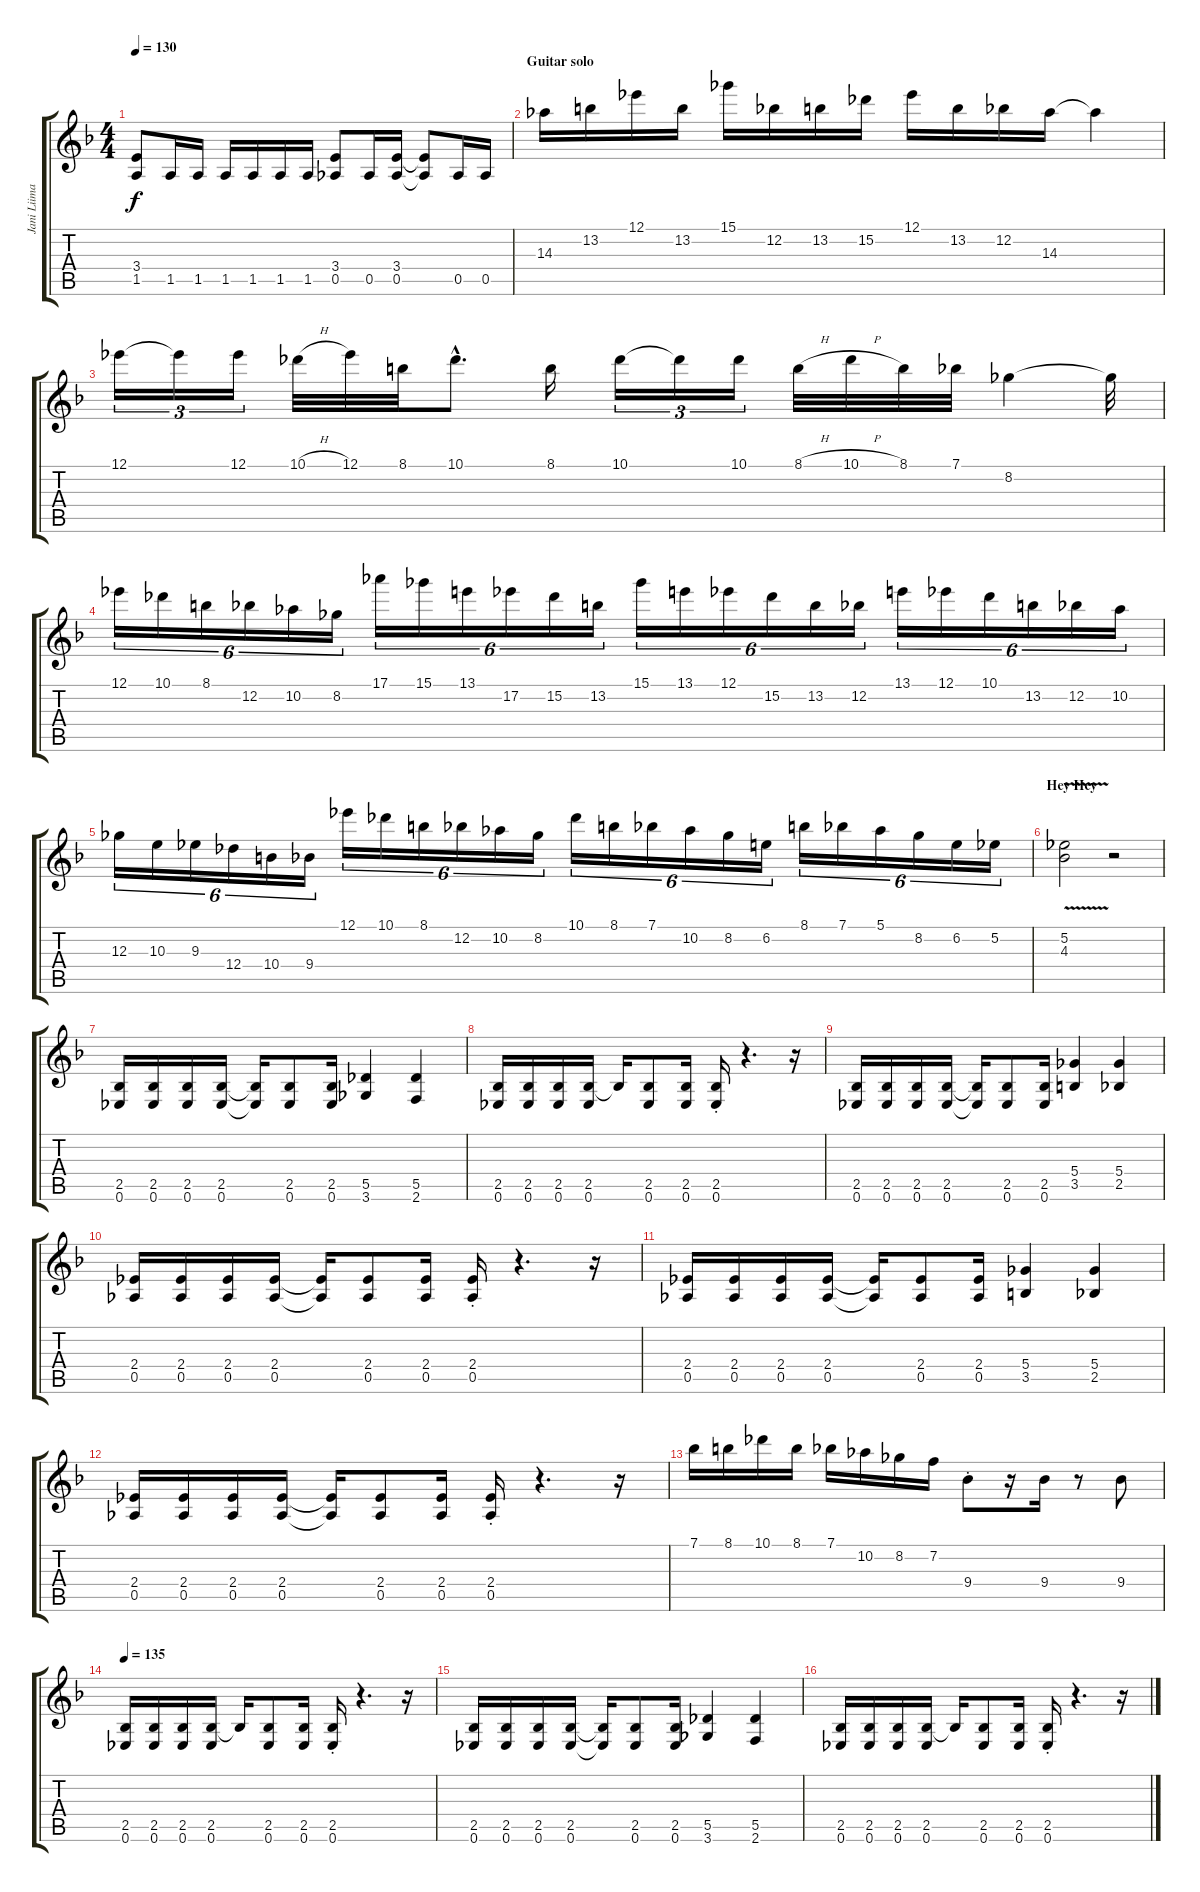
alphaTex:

\track ("Jani Liimatainen" "Jani Liima") {instrument distortionguitar}
\staff {score tabs}
\tuning (Eb4 Bb3 Gb3 Db3 Ab2 Eb2) {hide}
\ts (4 4)
\tempo 130
\clef g2
\ks dminor
(3.4 1.5).8{dy f} 1.5.16 1.5.16 1.5.16 1.5.16 1.5.16 1.5.16 (3.4 0.5).8 0.5.16 (3.4 0.5).16 (3.4{t} 0.5{t}).8 0.5.16 0.5.16 |
\section ("" "Guitar solo")
14.3.16{volume 16} 13.2.16 12.1.16 13.2.16 15.1.16 12.2.16 13.2.16 15.2.16 12.1.16 13.2.16 12.2.16 14.3.16 14.3{t}.4 |
12.1.16{tu (3 2)} 12.1{t}.16{tu (3 2)} 12.1.16{tu (3 2)} 10.1{h}.32 12.1.32 8.1.32 10.1{hac}.8{d} 8.1.16 10.1.16{tu (3 2)} 10.1{t}.16{tu (3 2)} 10.1.16{tu (3 2)} 8.1{h}.32 10.1{h}.32 8.1.32 7.1.32 8.2.4 8.2{t}.32 |
12.1.16{tu (6 4)} 10.1.16{tu (6 4)} 8.1.16{tu (6 4)} 12.2.16{tu (6 4)} 10.2.16{tu (6 4)} 8.2.16{tu (6 4)} 17.1.16{tu (6 4)} 15.1.16{tu (6 4)} 13.1.16{tu (6 4)} 17.2.16{tu (6 4)} 15.2.16{tu (6 4)} 13.2.16{tu (6 4)} 15.1.16{tu (6 4)} 13.1.16{tu (6 4)} 12.1.16{tu (6 4)} 15.2.16{tu (6 4)} 13.2.16{tu (6 4)} 12.2.16{tu (6 4)} 13.1.16{tu (6 4)} 12.1.16{tu (6 4)} 10.1.16{tu (6 4)} 13.2.16{tu (6 4)} 12.2.16{tu (6 4)} 10.2.16{tu (6 4)} |
12.3.16{tu (6 4)} 10.3.16{tu (6 4)} 9.3.16{tu (6 4)} 12.4.16{tu (6 4)} 10.4.16{tu (6 4)} 9.4.16{tu (6 4)} 12.1.16{tu (6 4)} 10.1.16{tu (6 4)} 8.1.16{tu (6 4)} 12.2.16{tu (6 4)} 10.2.16{tu (6 4)} 8.2.16{tu (6 4)} 10.1.16{tu (6 4)} 8.1.16{tu (6 4)} 7.1.16{tu (6 4)} 10.2.16{tu (6 4)} 8.2.16{tu (6 4)} 6.2.16{tu (6 4)} 8.1.16{tu (6 4)} 7.1.16{tu (6 4)} 5.1.16{tu (6 4)} 8.2.16{tu (6 4)} 6.2.16{tu (6 4)} 5.2.16{tu (6 4)} |
\section ("" "Hey Hey")
(5.2{v} 4.3).2 r.2 |
(2.5 0.6).16 (2.5 0.6).16 (2.5 0.6).16 (2.5 0.6).16 (2.5{t} 0.6{t}).16 (2.5 0.6).8 (2.5 0.6).16 (5.5 3.6).4 (5.5 2.6).4 |
(2.5 0.6).16 (2.5 0.6).16 (2.5 0.6).16 (2.5 0.6).16 2.5{t}.16 (2.5 0.6).8 (2.5 0.6).16 (2.5{st} 0.6).16 r.4{d} r.16 |
(2.5 0.6).16 (2.5 0.6).16 (2.5 0.6).16 (2.5 0.6).16 (2.5{t} 0.6{t}).16 (2.5 0.6).8 (2.5 0.6).16 (5.4 3.5).4 (5.4 2.5).4 |
(2.4 0.5).16 (2.4 0.5).16 (2.4 0.5).16 (2.4 0.5).16 (2.4{t} 0.5{t}).16 (2.4 0.5).8 (2.4 0.5).16 (2.4{st} 0.5).16 r.4{d} r.16 |
(2.4 0.5).16 (2.4 0.5).16 (2.4 0.5).16 (2.4 0.5).16 (2.4{t} 0.5{t}).16 (2.4 0.5).8 (2.4 0.5).16 (5.4 3.5).4 (5.4 2.5).4 |
(2.4 0.5).16 (2.4 0.5).16 (2.4 0.5).16 (2.4 0.5).16 (2.4{t} 0.5{t}).16 (2.4 0.5).8 (2.4 0.5).16 (2.4{st} 0.5).16 r.4{d} r.16 |
7.1.16 8.1.16 10.1.16 8.1.16 7.1.16 10.2.16 8.2.16 7.2.16 9.4{st}.8 r.16 9.4.16 r.8 9.4.8 |
\tempo 135
(2.5 0.6).16 (2.5 0.6).16 (2.5 0.6).16 (2.5 0.6).16 2.5{t}.16 (2.5 0.6).8 (2.5 0.6).16 (2.5{st} 0.6).16 r.4{d} r.16 |
(2.5 0.6).16{volume 14} (2.5 0.6).16 (2.5 0.6).16 (2.5 0.6).16 (2.5{t} 0.6{t}).16 (2.5 0.6).8 (2.5 0.6).16 (5.5 3.6).4 (5.5 2.6).4 |
(2.5 0.6).16 (2.5 0.6).16 (2.5 0.6).16 (2.5 0.6).16 2.5{t}.16 (2.5 0.6).8 (2.5 0.6).16 (2.5{st} 0.6).16 r.4{d} r.16
